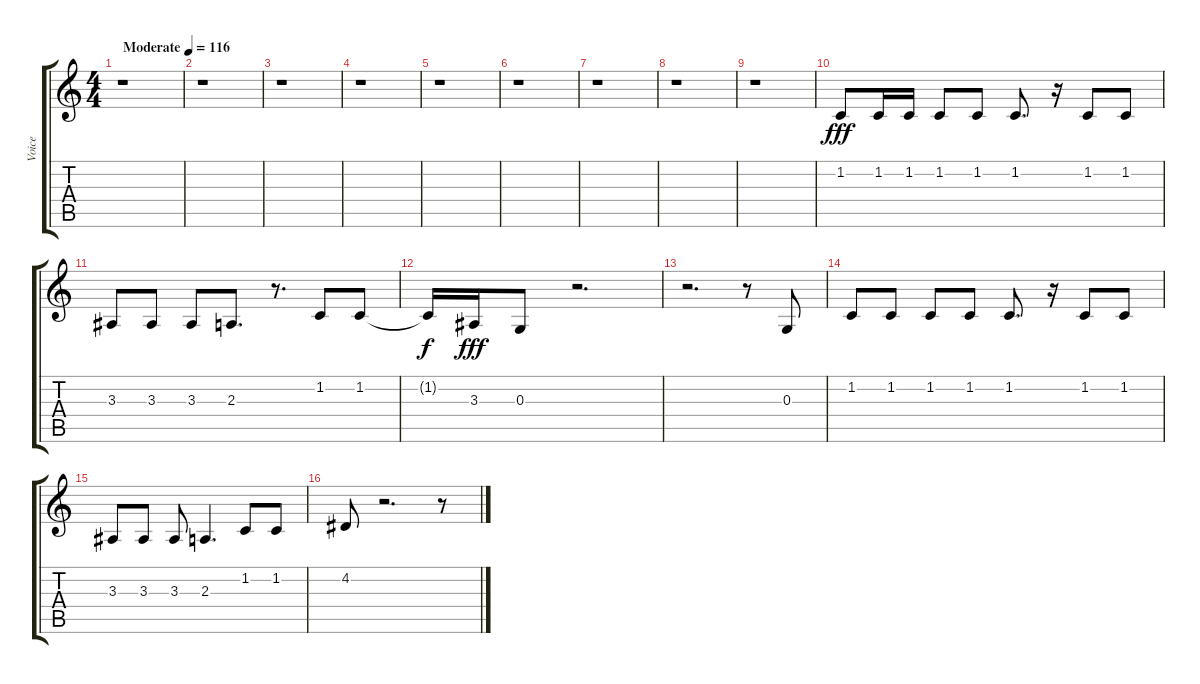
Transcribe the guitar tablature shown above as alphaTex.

\track ("Voice" "Voice") {instrument synthvoice}
\staff {score tabs}
\tuning (E4 B3 G3 D3 A2 E2) {hide}
\ts (4 4)
\tempo (116 "Moderate")
\clef g2
\ks c
r.1{dy fff instrument synthvoice} |
r.1 |
r.1 |
r.1 |
r.1 |
r.1 |
r.1 |
r.1 |
r.1 |
1.2.8 1.2.16 1.2.16 1.2.8 1.2.8 1.2.8{d} r.16 1.2.8 1.2.8 |
3.3.8 3.3.8 3.3.8 2.3.8{d} r.8{d} 1.2.8 1.2.8 |
1.2{t}.16{dy f} 3.3.16{dy fff} 0.3.8 r.2{d} |
r.2{d} r.8 0.3.8 |
1.2.8 1.2.8 1.2.8 1.2.8 1.2.8{d} r.16 1.2.8 1.2.8 |
3.3.8 3.3.8 3.3.8 2.3.4{d} 1.2.8 1.2.8 |
4.2.8 r.2{d} r.8
